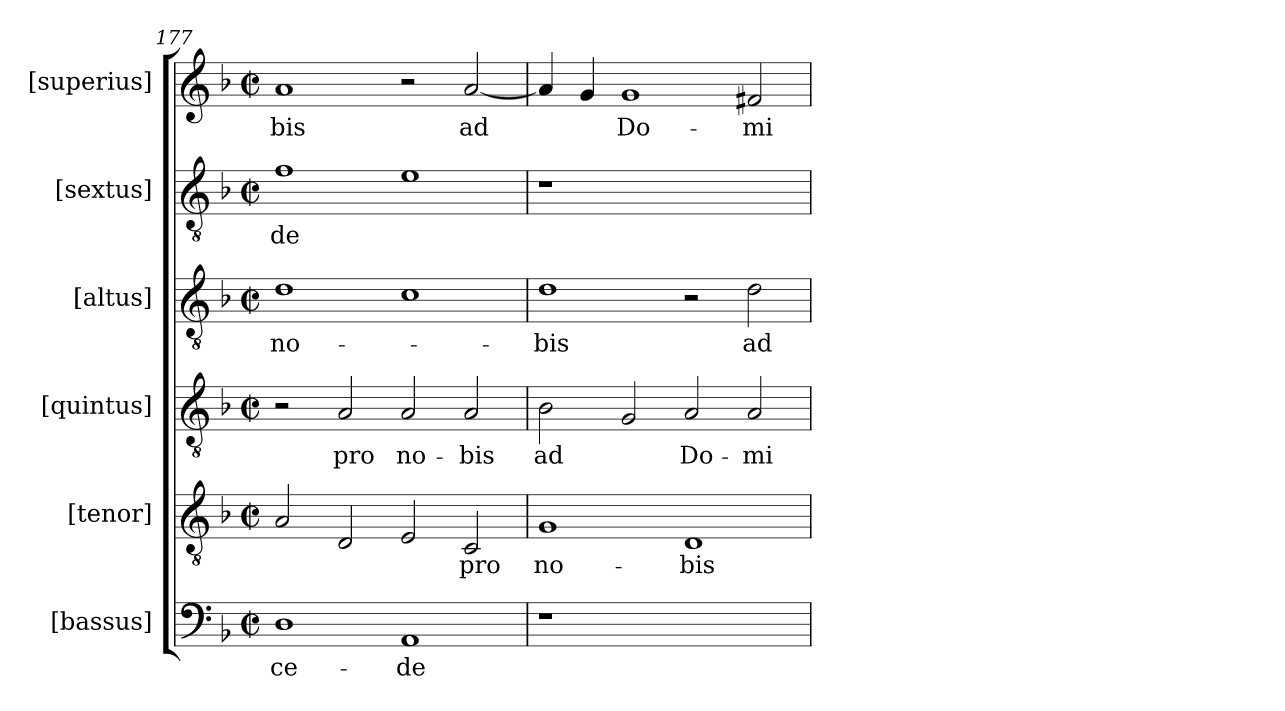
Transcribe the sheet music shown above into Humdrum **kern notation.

**kern	**text	**kern	**text	**kern	**text	**kern	**text	**kern	**text	**kern	**text
*part6	*part6	*part5	*part5	*part4	*part4	*part3	*part3	*part2	*part2	*part1	*part1
*staff6	*staff6	*staff5	*staff5	*staff4	*staff4	*staff3	*staff3	*staff2	*staff2	*staff1	*staff1
*I"[bassus]	*	*I"[tenor]	*	*I"[quintus]	*	*I"[altus]	*	*I"[sextus]	*	*I"[superius]	*
*I'[bassus]	*	*I'[tenor]	*	*I'[quintus]	*	*I'[altus]	*	*I'[sextus]	*	*I'[superius]	*
*clefF4	*	*clefGv2	*	*clefGv2	*	*clefGv2	*	*clefGv2	*	*clefG2	*
*k[b-]	*	*k[b-]	*	*k[b-]	*	*k[b-]	*	*k[b-]	*	*k[b-]	*
*F:	*	*F:	*	*F:	*	*F:	*	*F:	*	*F:	*
*M2/2	*	*M2/2	*	*M2/2	*	*M2/2	*	*M2/2	*	*M2/2	*
*met(c|)	*	*met(c|)	*	*met(c|)	*	*met(c|)	*	*met(c|)	*	*met(c|)	*
=177	=177	=177	=177	=177	=177	=177	=177	=177	=177	=177	=177
!	!LO:LY:b:cj	!	!	!	!	!	!LO:LY:b:cj	!	!LO:LY:b:cj	!	!LO:LY:b:cj
1D	-ce-	2A/	.	2r	.	1d	no-	1f	de	1a	-bis
!	!	!	!	!	!LO:LY:b:cj	!	!	!	!	!	!
.	.	2D/	.	2A/	pro	.	.	.	.	.	.
!	!LO:LY:b:cj	!	!	!	!LO:LY:b:cj	!	!	!	!	!	!
1AA	-de	2E/	.	2A/	no-	1c	.	1e	.	2r	.
!	!	!	!LO:LY:b:cj	!	!LO:LY:b:cj	!	!	!	!	!	!LO:LY:b:cj
.	.	2C/	pro	2A/	-bis	.	.	.	.	[<2a/	ad
=178	=178	=178	=178	=178	=178	=178	=178	=178	=178	=178	=178
!	!	!	!LO:LY:b:cj	!	!LO:LY:b:cj	!	!LO:LY:b:cj	!	!	!	!
1r	.	1G	no-	2B-\	ad	1d	-bis	1r	.	4a/]	.
.	.	.	.	.	.	.	.	.	.	4g/	.
!	!	!	!	!	!	!	!	!	!	!	!LO:LY:b:cj
.	.	.	.	2G/	.	.	.	.	.	1g	Do-
!	!	!	!LO:LY:b:cj	!	!LO:LY:b:cj	!	!	!	!	!	!
1ryy	.	1D	-bis	2A/	Do-	2r	.	1ryy	.	.	.
!	!	!	!	!	!LO:LY:b:cj	!	!LO:LY:b:cj	!	!	!	!LO:LY:b:cj
.	.	.	.	2A/	-mi-	2d\	ad	.	.	2f#X/	-mi-
=	=	=	=	=	=	=	=	=	=	=	=
*-	*-	*-	*-	*-	*-	*-	*-	*-	*-	*-	*-
